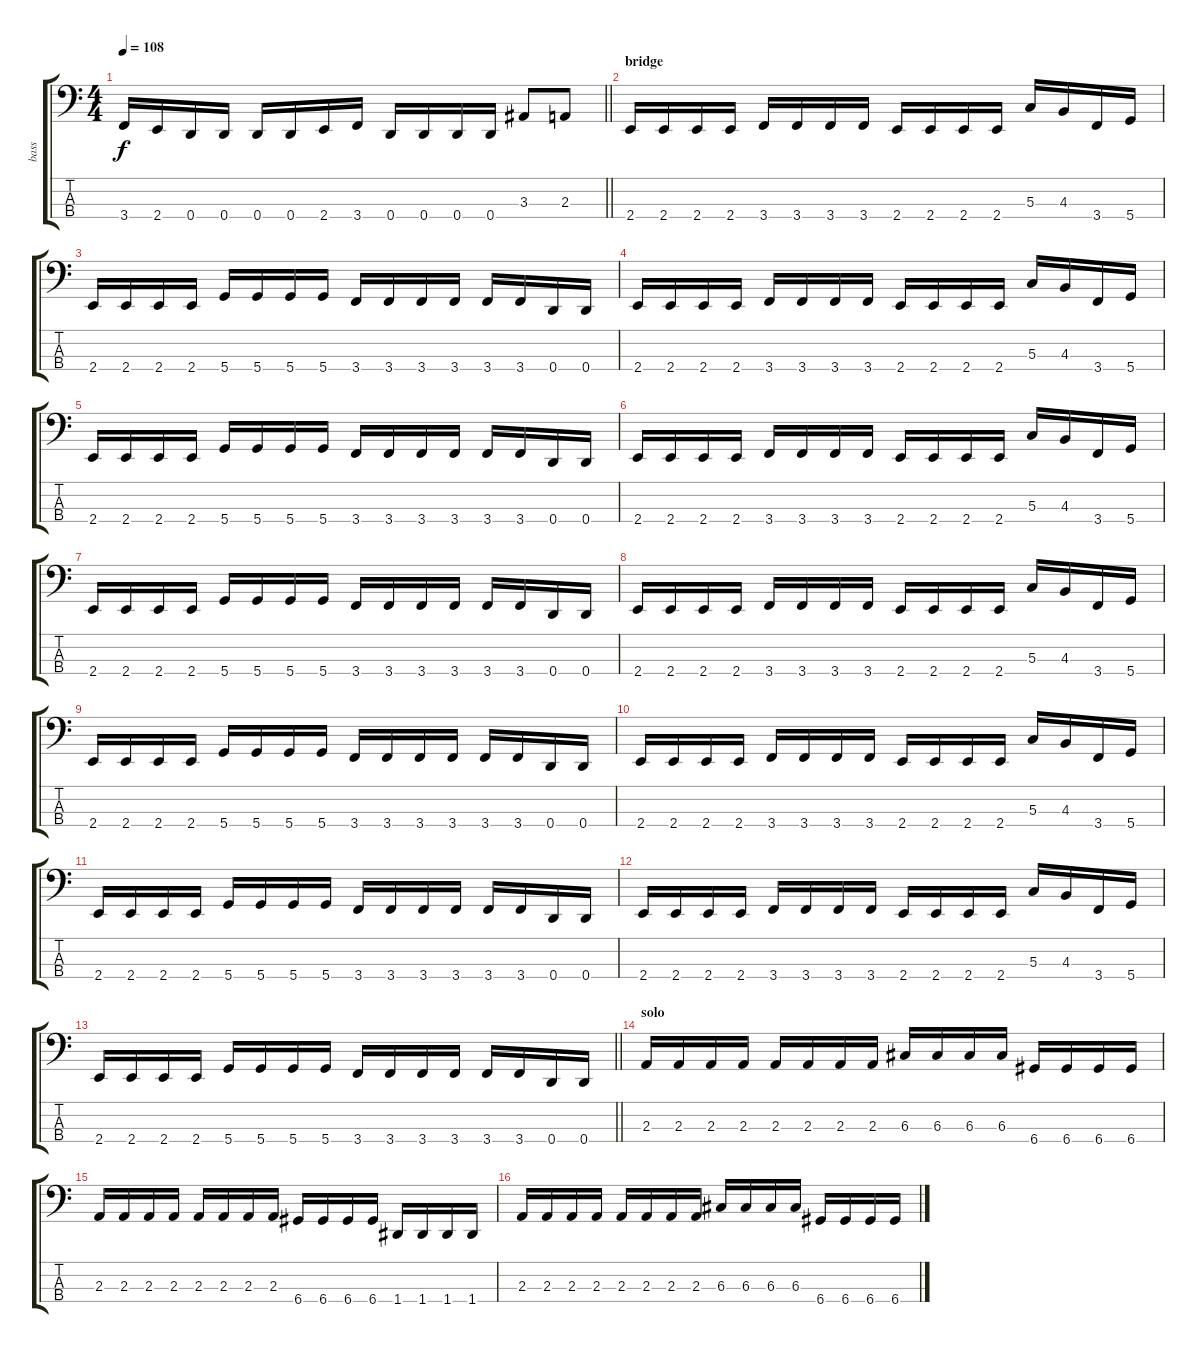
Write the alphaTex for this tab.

\track ("bass" "bass") {instrument electricbassfinger}
\staff {score tabs}
\tuning (F2 C2 G1 D1) {hide}
\ts (4 4)
\tempo 108
\clef f4
\barLineRight lightlight
\ks c
3.4.16{dy f} 2.4.16 0.4.16 0.4.16 0.4.16 0.4.16 2.4.16 3.4.16 0.4.16 0.4.16 0.4.16 0.4.16 3.3.8 2.3.8 |
\section ("" "bridge")
2.4.16 2.4.16 2.4.16 2.4.16 3.4.16 3.4.16 3.4.16 3.4.16 2.4.16 2.4.16 2.4.16 2.4.16 5.3.16 4.3.16 3.4.16 5.4.16 |
2.4.16 2.4.16 2.4.16 2.4.16 5.4.16 5.4.16 5.4.16 5.4.16 3.4.16 3.4.16 3.4.16 3.4.16 3.4.16 3.4.16 0.4.16 0.4.16 |
2.4.16 2.4.16 2.4.16 2.4.16 3.4.16 3.4.16 3.4.16 3.4.16 2.4.16 2.4.16 2.4.16 2.4.16 5.3.16 4.3.16 3.4.16 5.4.16 |
2.4.16 2.4.16 2.4.16 2.4.16 5.4.16 5.4.16 5.4.16 5.4.16 3.4.16 3.4.16 3.4.16 3.4.16 3.4.16 3.4.16 0.4.16 0.4.16 |
2.4.16 2.4.16 2.4.16 2.4.16 3.4.16 3.4.16 3.4.16 3.4.16 2.4.16 2.4.16 2.4.16 2.4.16 5.3.16 4.3.16 3.4.16 5.4.16 |
2.4.16 2.4.16 2.4.16 2.4.16 5.4.16 5.4.16 5.4.16 5.4.16 3.4.16 3.4.16 3.4.16 3.4.16 3.4.16 3.4.16 0.4.16 0.4.16 |
2.4.16 2.4.16 2.4.16 2.4.16 3.4.16 3.4.16 3.4.16 3.4.16 2.4.16 2.4.16 2.4.16 2.4.16 5.3.16 4.3.16 3.4.16 5.4.16 |
2.4.16 2.4.16 2.4.16 2.4.16 5.4.16 5.4.16 5.4.16 5.4.16 3.4.16 3.4.16 3.4.16 3.4.16 3.4.16 3.4.16 0.4.16 0.4.16 |
2.4.16 2.4.16 2.4.16 2.4.16 3.4.16 3.4.16 3.4.16 3.4.16 2.4.16 2.4.16 2.4.16 2.4.16 5.3.16 4.3.16 3.4.16 5.4.16 |
2.4.16 2.4.16 2.4.16 2.4.16 5.4.16 5.4.16 5.4.16 5.4.16 3.4.16 3.4.16 3.4.16 3.4.16 3.4.16 3.4.16 0.4.16 0.4.16 |
2.4.16 2.4.16 2.4.16 2.4.16 3.4.16 3.4.16 3.4.16 3.4.16 2.4.16 2.4.16 2.4.16 2.4.16 5.3.16 4.3.16 3.4.16 5.4.16 |
\barLineRight lightlight
2.4.16 2.4.16 2.4.16 2.4.16 5.4.16 5.4.16 5.4.16 5.4.16 3.4.16 3.4.16 3.4.16 3.4.16 3.4.16 3.4.16 0.4.16 0.4.16 |
\section ("" "solo")
2.3.16 2.3.16 2.3.16 2.3.16 2.3.16 2.3.16 2.3.16 2.3.16 6.3.16 6.3.16 6.3.16 6.3.16 6.4.16 6.4.16 6.4.16 6.4.16 |
2.3.16 2.3.16 2.3.16 2.3.16 2.3.16 2.3.16 2.3.16 2.3.16 6.4.16 6.4.16 6.4.16 6.4.16 1.4.16 1.4.16 1.4.16 1.4.16 |
2.3.16 2.3.16 2.3.16 2.3.16 2.3.16 2.3.16 2.3.16 2.3.16 6.3.16 6.3.16 6.3.16 6.3.16 6.4.16 6.4.16 6.4.16 6.4.16
